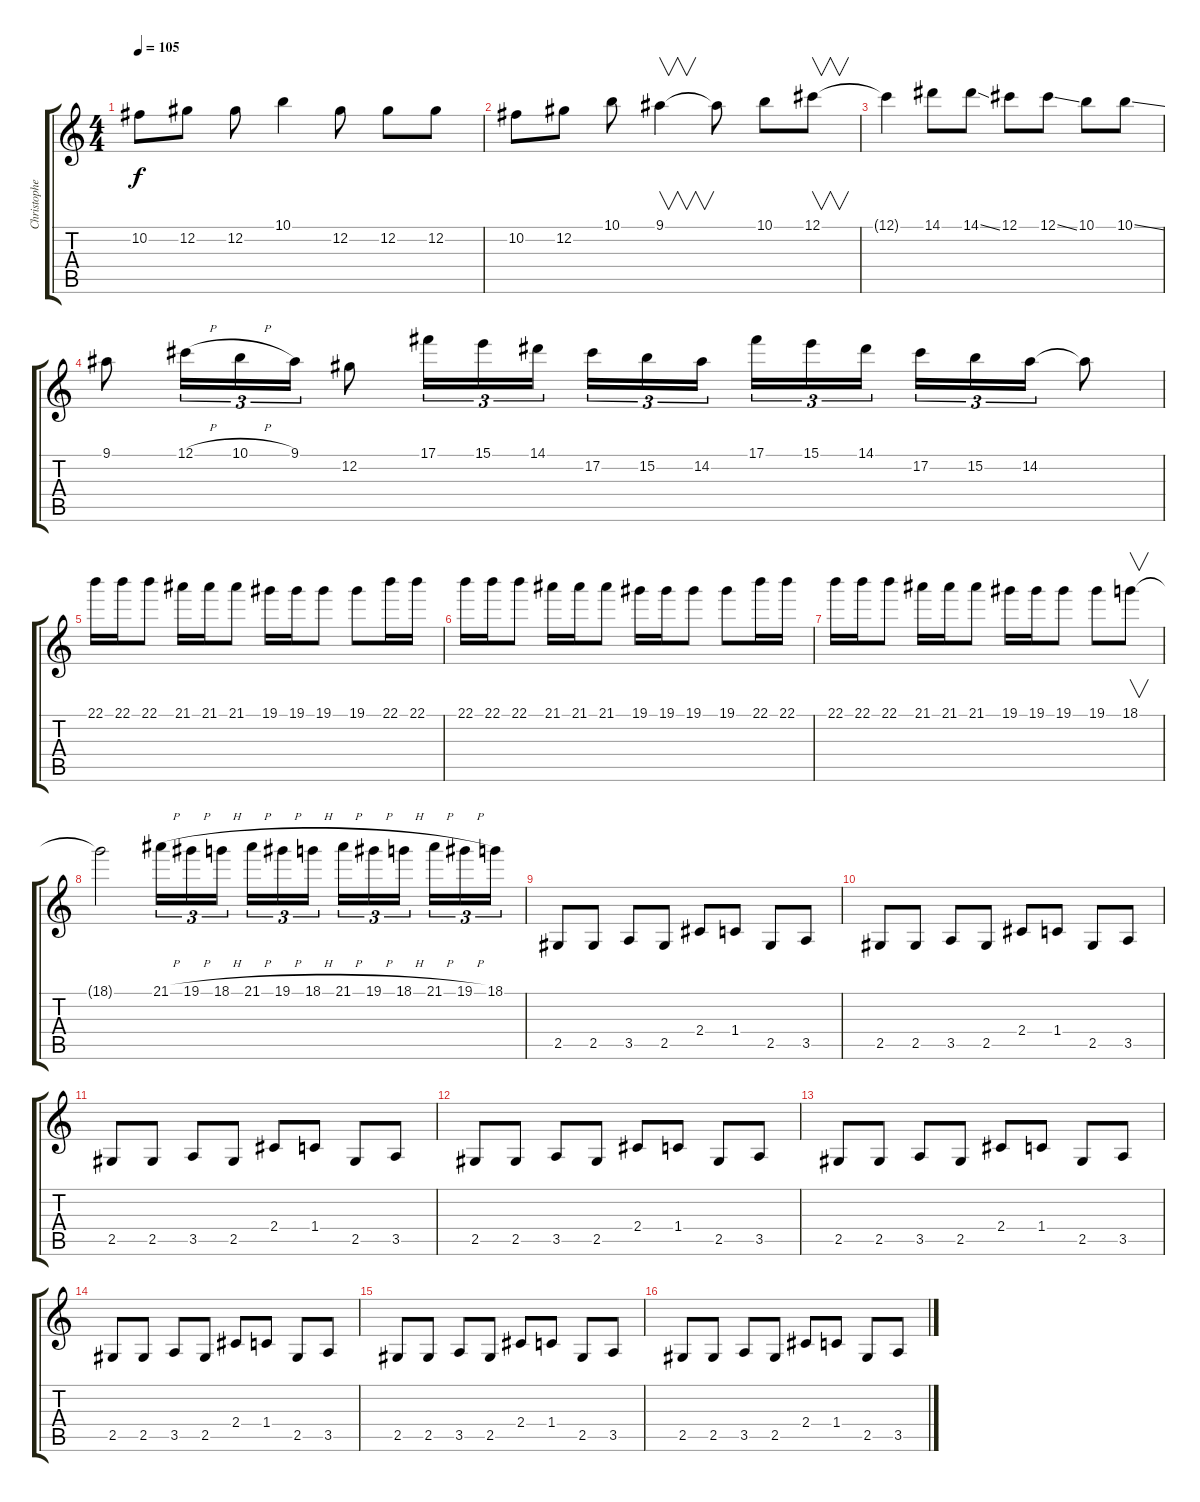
\track ("Christopher Johnsson (Guitar)" "Christophe") {instrument distortionguitar}
\staff {score tabs}
\tuning (Db4 Ab3 E3 B2 Gb2 Db2) {hide}
\ts (4 4)
\tempo 105
\clef g2
\ks c
10.2.8{dy f instrument overdrivenguitar} 12.2.8 12.2.8 10.1.4 12.2.8 12.2.8 12.2.8 |
10.2.8 12.2.8 10.1.8 9.1.4{v} 9.1{t}.8 10.1.8 12.1.8{v} |
12.1{t}.4 14.1.8 14.1{ss}.8 12.1.8 12.1{ss}.8 10.1.8 10.1{ss}.8 |
9.1.8 12.1{h}.16{tu (3 2)} 10.1{h}.16{tu (3 2)} 9.1.16{tu (3 2)} 12.2.8 17.1.16{tu (3 2)} 15.1.16{tu (3 2)} 14.1.16{tu (3 2)} 17.2.16{tu (3 2)} 15.2.16{tu (3 2)} 14.2.16{tu (3 2)} 17.1.16{tu (3 2)} 15.1.16{tu (3 2)} 14.1.16{tu (3 2)} 17.2.16{tu (3 2)} 15.2.16{tu (3 2)} 14.2.16{tu (3 2)} 14.2{t}.8 |
22.1.16 22.1.16 22.1.8 21.1.16 21.1.16 21.1.8 19.1.16 19.1.16 19.1.8 19.1.8 22.1.16 22.1.16 |
22.1.16 22.1.16 22.1.8 21.1.16 21.1.16 21.1.8 19.1.16 19.1.16 19.1.8 19.1.8 22.1.16 22.1.16 |
22.1.16 22.1.16 22.1.8 21.1.16 21.1.16 21.1.8 19.1.16 19.1.16 19.1.8 19.1.8 18.1.8{v} |
18.1{t}.2 21.1{h}.16{tu (3 2)} 19.1{h}.16{tu (3 2)} 18.1{h}.16{tu (3 2)} 21.1{h}.16{tu (3 2)} 19.1{h}.16{tu (3 2)} 18.1{h}.16{tu (3 2)} 21.1{h}.16{tu (3 2)} 19.1{h}.16{tu (3 2)} 18.1{h}.16{tu (3 2)} 21.1{h}.16{tu (3 2)} 19.1{h}.16{tu (3 2)} 18.1.16{tu (3 2)} |
2.5.8{instrument distortionguitar} 2.5.8 3.5.8 2.5.8 2.4.8 1.4.8 2.5.8 3.5.8 |
2.5.8{instrument distortionguitar} 2.5.8 3.5.8 2.5.8 2.4.8 1.4.8 2.5.8 3.5.8 |
2.5.8{instrument distortionguitar} 2.5.8 3.5.8 2.5.8 2.4.8 1.4.8 2.5.8 3.5.8 |
2.5.8{instrument distortionguitar} 2.5.8 3.5.8 2.5.8 2.4.8 1.4.8 2.5.8 3.5.8 |
2.5.8{instrument distortionguitar} 2.5.8 3.5.8 2.5.8 2.4.8 1.4.8 2.5.8 3.5.8 |
2.5.8{instrument distortionguitar} 2.5.8 3.5.8 2.5.8 2.4.8 1.4.8 2.5.8 3.5.8 |
2.5.8{instrument distortionguitar} 2.5.8 3.5.8 2.5.8 2.4.8 1.4.8 2.5.8 3.5.8 |
2.5.8{instrument distortionguitar} 2.5.8 3.5.8 2.5.8 2.4.8 1.4.8 2.5.8 3.5.8
